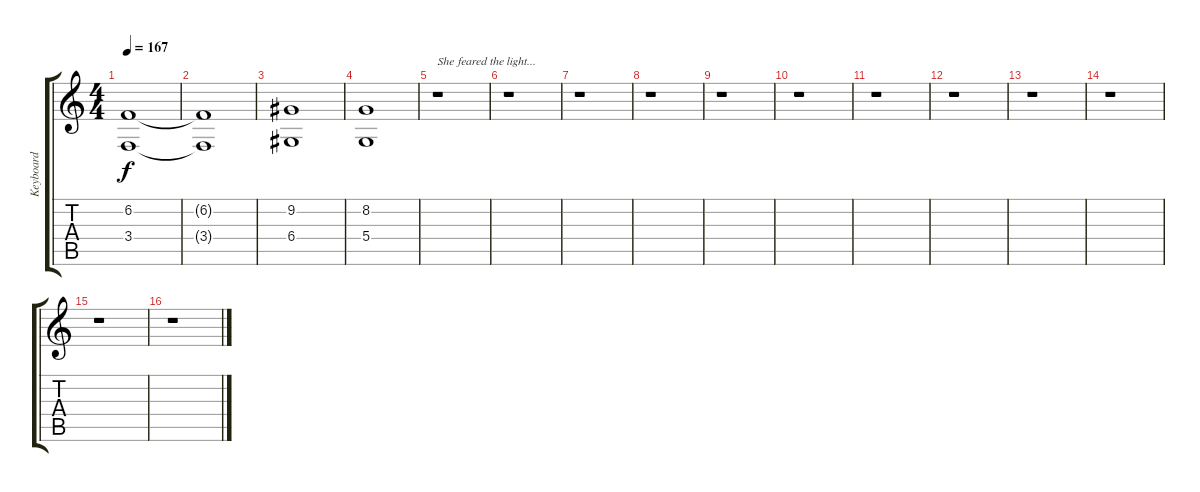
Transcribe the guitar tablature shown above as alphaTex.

\track ("Keyboard" "Keyboard") {instrument pad4choir}
\staff {score tabs}
\tuning (E4 B3 G3 D3 A2 E2) {hide}
\ts (4 4)
\tempo 167
\clef g2
\ks c
(6.2 3.4).1{dy f} |
(6.2{t} 3.4{t}).1 |
(9.2 6.4).1 |
(8.2 5.4).1 |
r.1{txt "She feared the light..."} |
r.1 |
r.1 |
r.1 |
r.1 |
r.1 |
r.1 |
r.1 |
r.1 |
r.1 |
r.1 |
r.1
